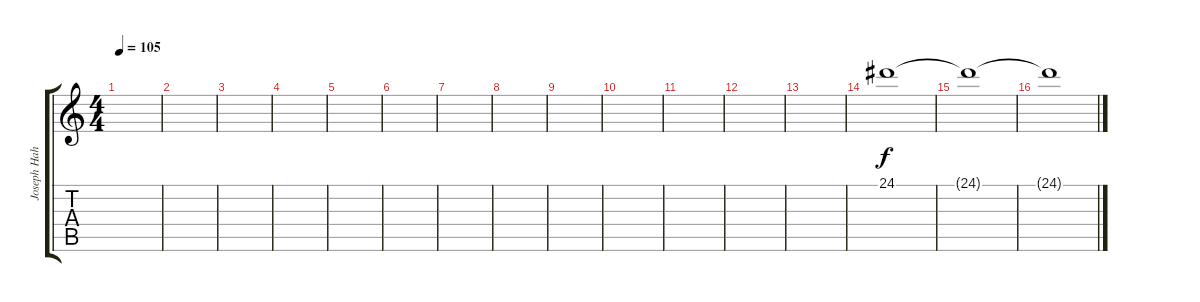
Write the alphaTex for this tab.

\track ("Joseph Hahn (Sampler)" "Joseph Hah") {instrument stringensemble1}
\staff {score tabs}
\tuning (Eb4 Bb3 Gb3 Db3 Ab2 Db2) {hide}
\ts (4 4)
\tempo 105
\clef g2
\ks c
|
|
|
|
|
|
|
|
|
|
|
|
|
24.1.1 |
24.1{t}.1 |
24.1{t}.1
